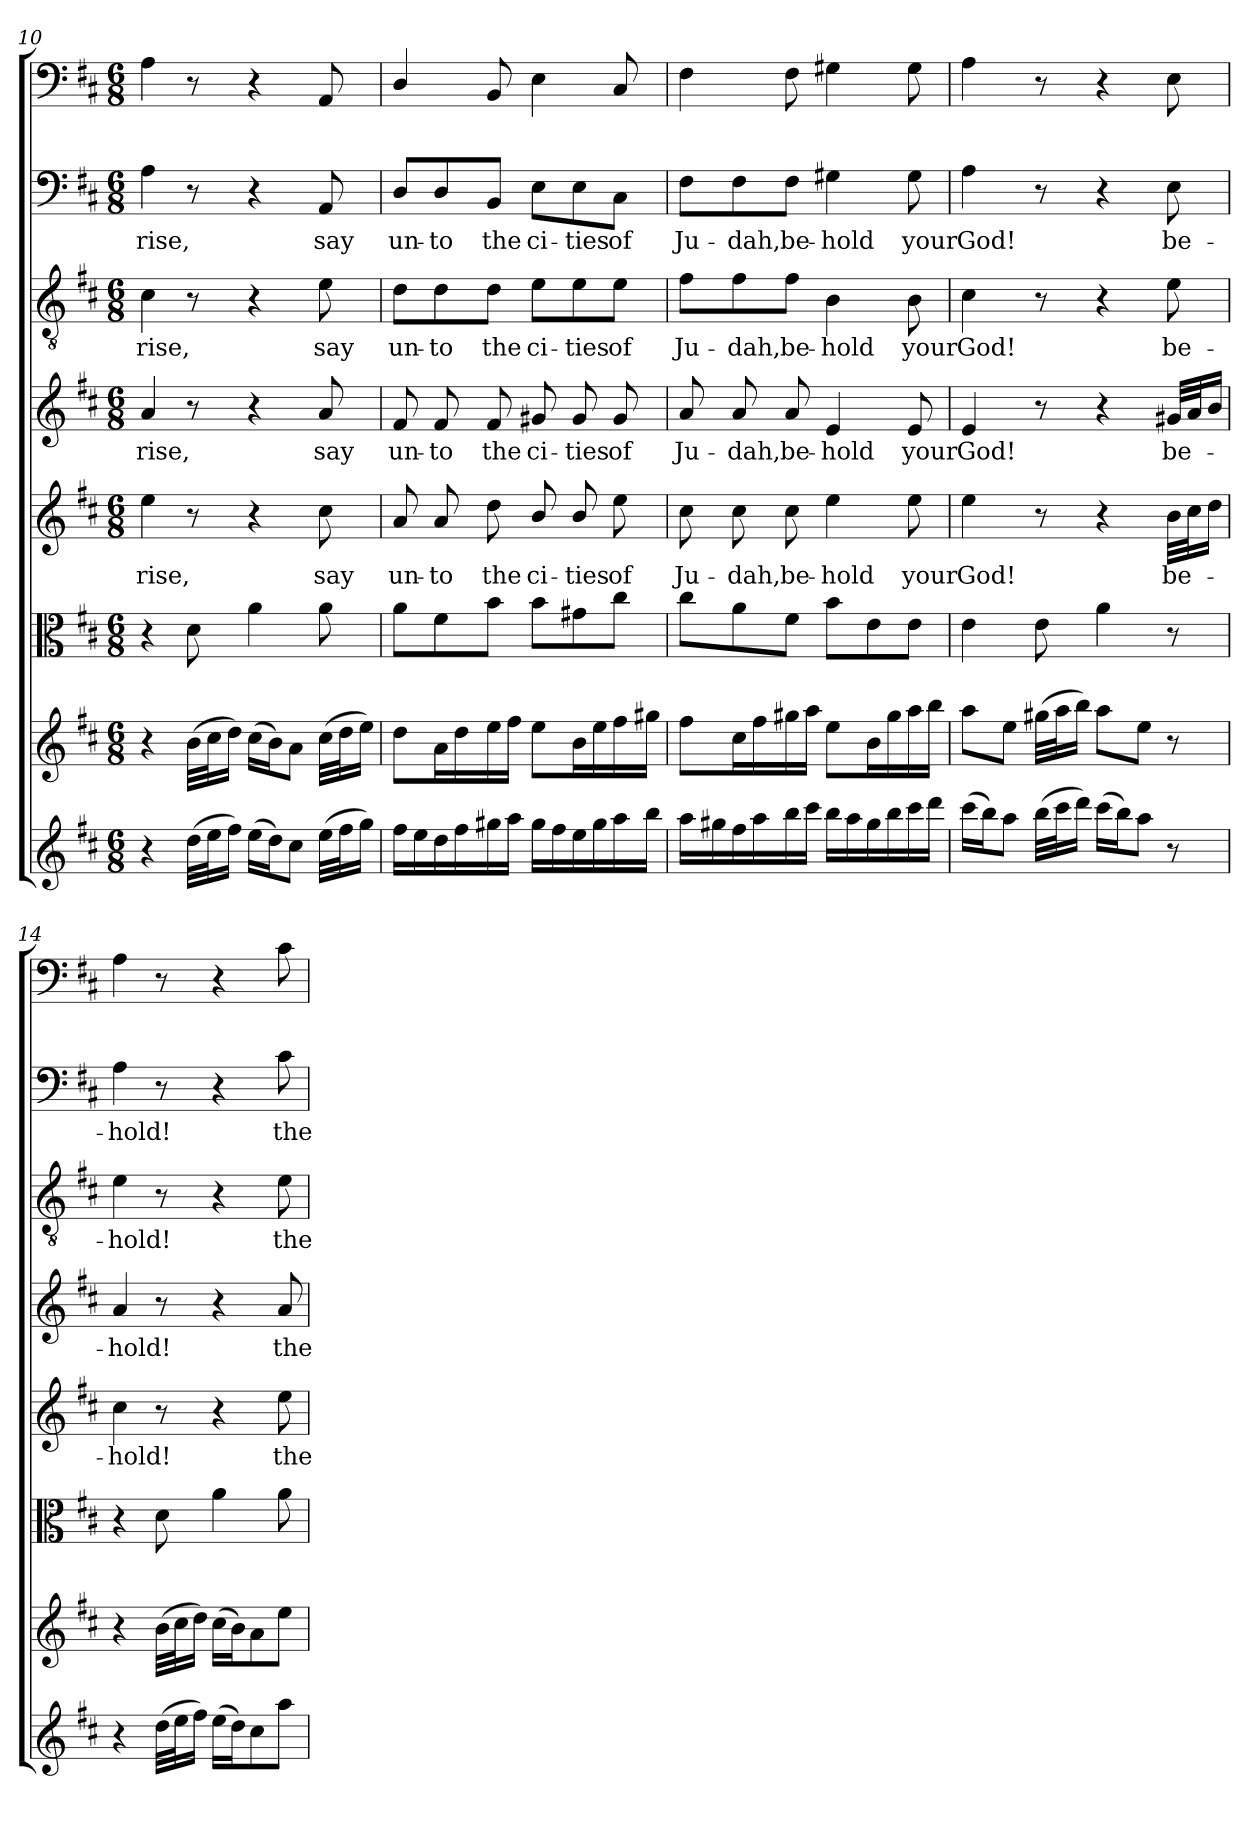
**kern	**kern	**kern	**kern	**text	**kern	**text	**kern	**text	**kern	**text	**kern
*part8	*part7	*part6	*part5	*part5	*part4	*part4	*part3	*part3	*part2	*part2	*part1
*staff8	*staff7	*staff6	*staff5	*staff5	*staff4	*staff4	*staff3	*staff3	*staff2	*staff2	*staff1
*clefG2	*clefG2	*clefC3	*clefG2	*	*clefG2	*	*clefGv2	*	*clefF4	*	*clefF4
*k[f#c#]	*k[f#c#]	*k[f#c#]	*k[f#c#]	*	*k[f#c#]	*	*k[f#c#]	*	*k[f#c#]	*	*k[f#c#]
*D:	*D:	*D:	*D:	*	*D:	*	*D:	*	*D:	*	*D:
*M6/8	*M6/8	*M6/8	*M6/8	*	*M6/8	*	*M6/8	*	*M6/8	*	*M6/8
=10	=10	=10	=10	=10	=10	=10	=10	=10	=10	=10	=10
4r	4r	4r	4ee\	-rise,	4a/	-rise,	4c#\	-rise,	4A\	-rise,	4A\
(32dd\LLL	(32b\LLL	8d\	8r	.	8r	.	8r	.	8r	.	8r
32ee\J	32cc#\J	.	.	.	.	.	.	.	.	.	.
16ff#\JJ)	16dd\JJ)	.	.	.	.	.	.	.	.	.	.
(16ee\LL	(16cc#\LL	4a\	4r	.	4r	.	4r	.	4r	.	4r
16dd\J)	16b\J)	.	.	.	.	.	.	.	.	.	.
8cc#\J	8a\J	.	.	.	.	.	.	.	.	.	.
(32ee\LLL	(32cc#\LLL	8a\	8cc#\	say	8a/	say	8e\	say	8AA/	say	8AA/
32ff#\J	32dd\J	.	.	.	.	.	.	.	.	.	.
16gg\JJ)	16ee\JJ)	.	.	.	.	.	.	.	.	.	.
=11	=11	=11	=11	=11	=11	=11	=11	=11	=11	=11	=11
16ff#\LL	8dd\L	8a\L	8a/	un-	8f#/	un-	8d\L	un-	8D/L	un-	4D/
16ee\	.	.	.	.	.	.	.	.	.	.	.
16dd\	16a\L	8f#\	8a/	-to	8f#/	-to	8d\	-to	8D/	-to	.
16ff#\	16dd\	.	.	.	.	.	.	.	.	.	.
16gg#X\	16ee\	8b\J	8dd\	the	8f#/	the	8d\J	the	8BB/J	the	8BB/
16aa\JJ	16ff#\JJ	.	.	.	.	.	.	.	.	.	.
16gg#\LL	8ee\L	8b\L	8b/	ci-	8g#X/	ci-	8e\L	ci-	8E\L	ci-	4E\
16ff#\	.	.	.	.	.	.	.	.	.	.	.
16ee\	16b\L	8g#X\	8b/	-ties	8g#/	-ties	8e\	-ties	8E\	-ties	.
16gg#\	16ee\	.	.	.	.	.	.	.	.	.	.
16aa\	16ff#\	8cc#\J	8ee\	of	8g#/	of	8e\J	of	8C#\J	of	8C#/
16bb\JJ	16gg#X\JJ	.	.	.	.	.	.	.	.	.	.
=12	=12	=12	=12	=12	=12	=12	=12	=12	=12	=12	=12
16aa\LL	8ff#\L	8cc#\L	8cc#\	Ju-	8a/	Ju-	8f#\L	Ju-	8F#\L	Ju-	4F#\
16gg#X\	.	.	.	.	.	.	.	.	.	.	.
16ff#\	16cc#\L	8a\	8cc#\	-dah,	8a/	-dah,	8f#\	-dah,	8F#\	-dah,	.
16aa\	16ff#\	.	.	.	.	.	.	.	.	.	.
16bb\	16gg#X\	8f#\J	8cc#\	be-	8a/	be-	8f#\J	be-	8F#\J	be-	8F#\
16ccc#\JJ	16aa\JJ	.	.	.	.	.	.	.	.	.	.
16bb\LL	8ee\L	8b\L	4ee\	-hold	4e/	-hold	4B\	-hold	4G#X\	-hold	4G#X\
16aa\	.	.	.	.	.	.	.	.	.	.	.
16gg#\	16b\L	8e\	.	.	.	.	.	.	.	.	.
16bb\	16gg#\	.	.	.	.	.	.	.	.	.	.
16ccc#\	16aa\	8e\J	8ee\	your	8e/	your	8B\	your	8G#\	your	8G#\
16ddd\JJ	16bb\JJ	.	.	.	.	.	.	.	.	.	.
=13	=13	=13	=13	=13	=13	=13	=13	=13	=13	=13	=13
(16ccc#\LL	8aa\L	4e\	4ee\	God!	4e/	God!	4c#\	God!	4A\	God!	4A\
16bb\J)	.	.	.	.	.	.	.	.	.	.	.
8aa\J	8ee\J	.	.	.	.	.	.	.	.	.	.
(32bb\LLL	(32gg#X\LLL	8e\	8r	.	8r	.	8r	.	8r	.	8r
32ccc#\J	32aa\J	.	.	.	.	.	.	.	.	.	.
16ddd\JJ)	16bb\JJ)	.	.	.	.	.	.	.	.	.	.
(16ccc#\LL	8aa\L	4a\	4r	.	4r	.	4r	.	4r	.	4r
16bb\J)	.	.	.	.	.	.	.	.	.	.	.
8aa\J	8ee\J	.	.	.	.	.	.	.	.	.	.
8r	8r	8r	32b\LLL	be-	32g#X/LLL	be-	8e\	be-	8E\	be-	8E\
.	.	.	32cc#\J	.	32a/J	.	.	.	.	.	.
.	.	.	16dd\JJ	.	16b/JJ	.	.	.	.	.	.
=14	=14	=14	=14	=14	=14	=14	=14	=14	=14	=14	=14
4r	4r	4r	4cc#\	-hold!	4a/	-hold!	4e\	-hold!	4A\	-hold!	4A\
(32dd\LLL	(32b\LLL	8d\	8r	.	8r	.	8r	.	8r	.	8r
32ee\J	32cc#\J	.	.	.	.	.	.	.	.	.	.
16ff#\JJ)	16dd\JJ)	.	.	.	.	.	.	.	.	.	.
(16ee\LL	(16cc#\LL	4a\	4r	.	4r	.	4r	.	4r	.	4r
16dd\J)	16b\J)	.	.	.	.	.	.	.	.	.	.
8cc#\	8a\	.	.	.	.	.	.	.	.	.	.
8aa\J	8ee\J	8a\	8ee\	the	8a/	the	8e\	the	8c#\	the	8c#\
=	=	=	=	=	=	=	=	=	=	=	=
*-	*-	*-	*-	*-	*-	*-	*-	*-	*-	*-	*-
